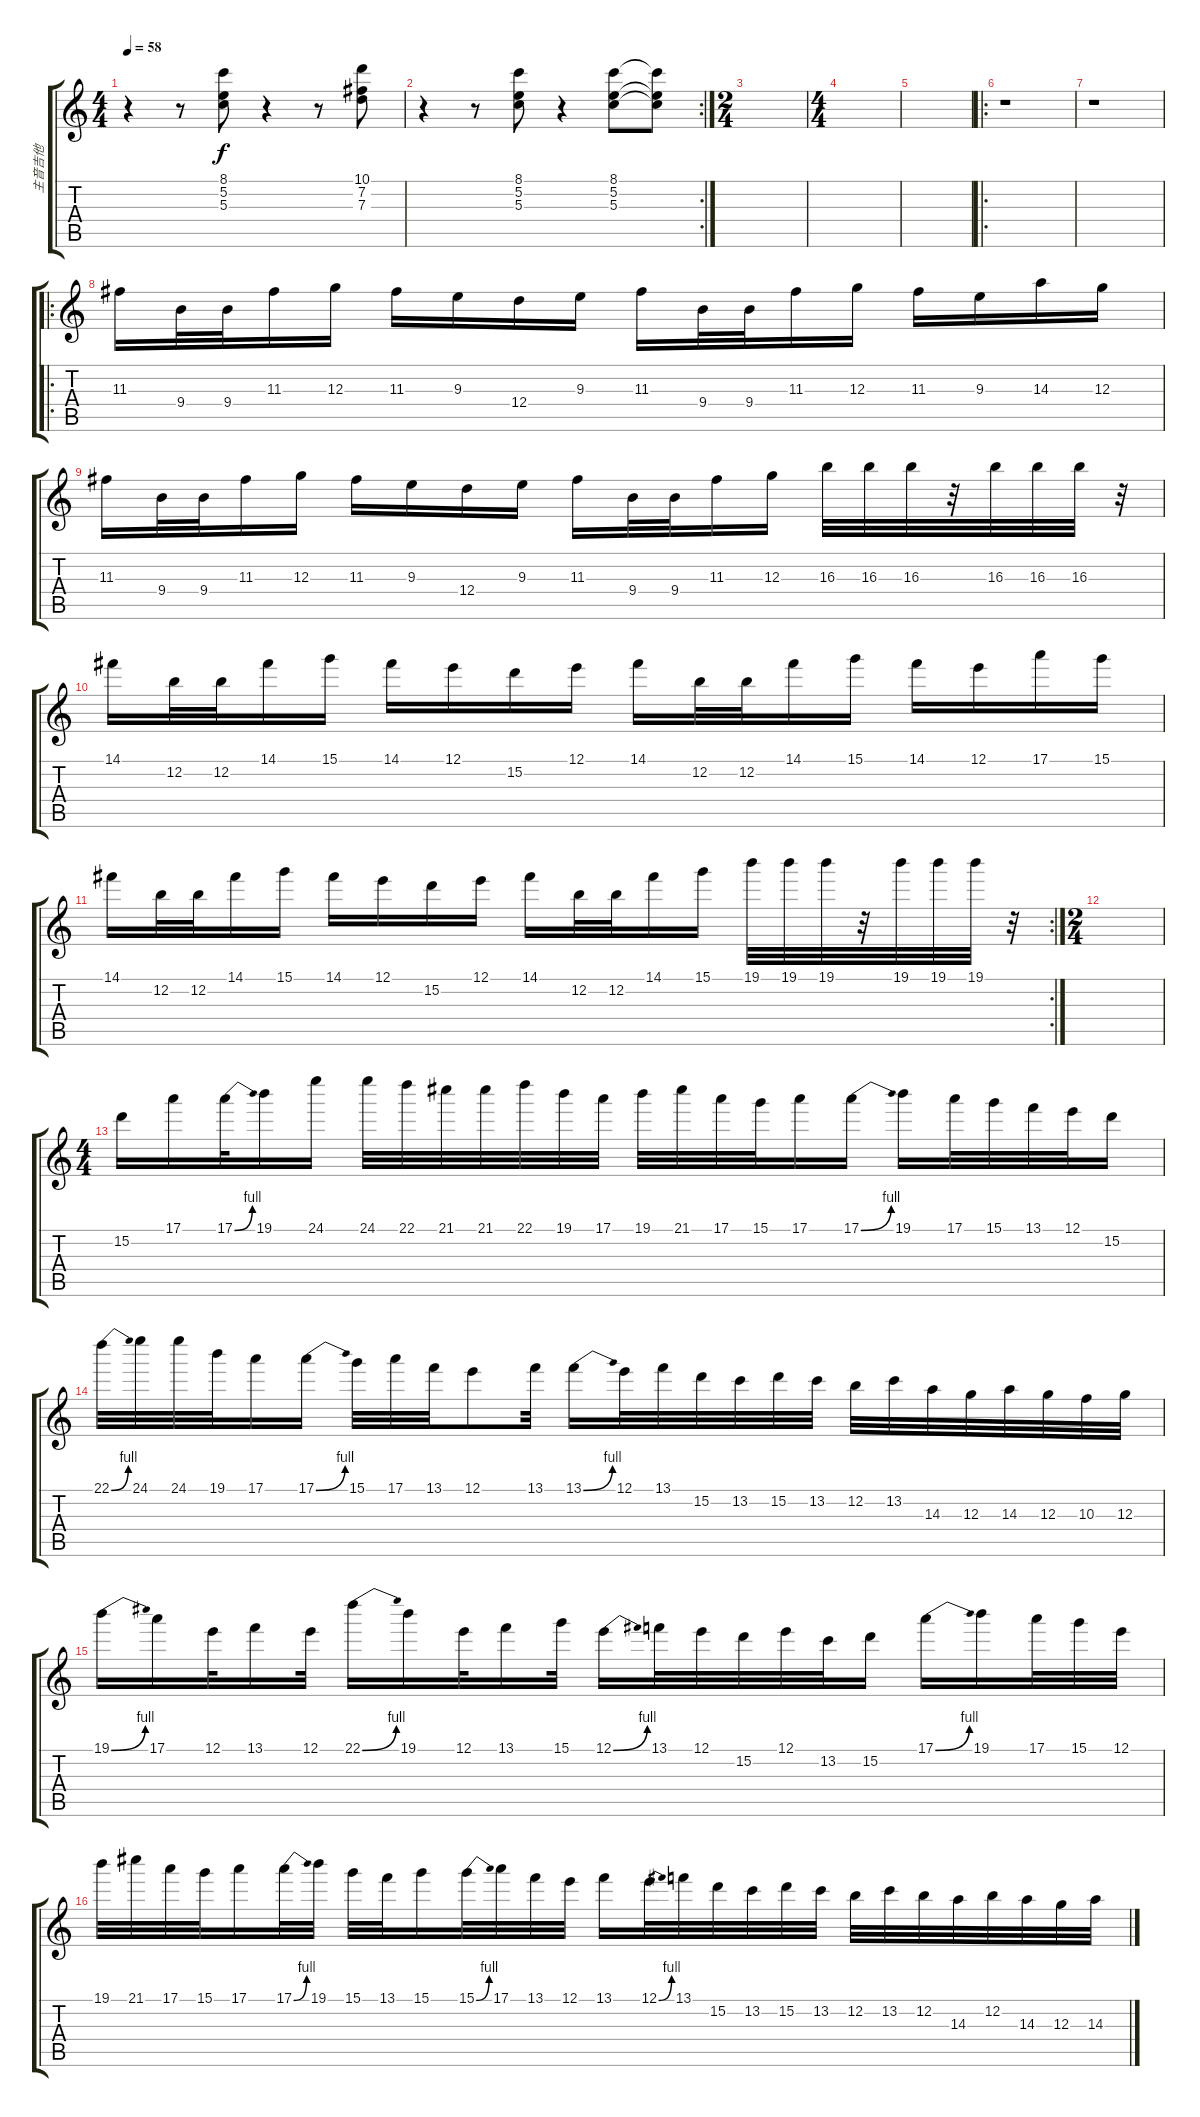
\track ("主音吉他" "主音吉他") {instrument distortionguitar}
\staff {score tabs}
\tuning (E4 B3 G3 D3 A2 E2) {hide}
\ts (4 4)
\tempo 58
\clef g2
\ks c
r.4{dy f instrument distortionguitar} r.8 (8.1 5.2 5.3).8 r.4 r.8 (10.1 7.2 7.3).8 |
\rc 2
r.4 r.8 (8.1 5.2 5.3).8 r.4 (8.1 5.2 5.3).8 (8.1{t} 5.2{t} 5.3{t}).8 |
\ts (2 4)
|
\ts (4 4)
|
|
\ro
r.1 |
r.1 |
\ro
11.3.16 9.4.32 9.4.32 11.3.16 12.3.16 11.3.16 9.3.16 12.4.16 9.3.16 11.3.16 9.4.32 9.4.32 11.3.16 12.3.16 11.3.16 9.3.16 14.3.16 12.3.16 |
11.3.16 9.4.32 9.4.32 11.3.16 12.3.16 11.3.16 9.3.16 12.4.16 9.3.16 11.3.16 9.4.32 9.4.32 11.3.16 12.3.16 16.3.32 16.3.32 16.3.32 r.32 16.3.32 16.3.32 16.3.32 r.32 |
14.1.16 12.2.32 12.2.32 14.1.16 15.1.16 14.1.16 12.1.16 15.2.16 12.1.16 14.1.16 12.2.32 12.2.32 14.1.16 15.1.16 14.1.16 12.1.16 17.1.16 15.1.16 |
\rc 2
14.1.16 12.2.32 12.2.32 14.1.16 15.1.16 14.1.16 12.1.16 15.2.16 12.1.16 14.1.16 12.2.32 12.2.32 14.1.16 15.1.16 19.1.32 19.1.32 19.1.32 r.32 19.1.32 19.1.32 19.1.32 r.32 |
\ts (2 4)
|
\ts (4 4)
15.2.16 17.1.16 17.1{be (bend 0 0 60 4)}.32 19.1.16 24.1.16 24.1.32 22.1.32 21.1.32 21.1.32 22.1.32 19.1.32 17.1.32 19.1.32 21.1.32 17.1.32 15.1.32 17.1.16 17.1{be (bend 0 0 60 4)}.16 19.1.16 17.1.32 15.1.32 13.1.32 12.1.32 15.2.16 |
22.1{be (bend 0 0 60 4)}.32 24.1.32 24.1.32 19.1.32 17.1.16 17.1{be (bend 0 0 60 4)}.16 15.1.32 17.1.32 13.1.32 12.1.8 13.1.32 13.1{be (bend 0 0 60 4)}.16 12.1.32 13.1.32 15.2.32 13.2.32 15.2.32 13.2.32 12.2.32 13.2.32 14.3.32 12.3.32 14.3.32 12.3.32 10.3.32 12.3.32 |
19.1{be (bend 0 0 60 4)}.16 17.1.16 12.1.32 13.1.16 12.1.32 22.1{be (bend 0 0 60 4)}.16 19.1.16 12.1.32 13.1.16 15.1.32 12.1{be (bend 0 0 60 4)}.16 13.1.32 12.1.32 15.2.32 12.1.32 13.2.32 15.2.16 17.1{be (bend 0 0 60 4)}.16 19.1.16 17.1.32 15.1.32 12.1.32 |
19.1.32 21.1.32 17.1.32 15.1.32 17.1.16 17.1{be (bend 0 0 60 4)}.32 19.1.32 15.1.32 13.1.32 15.1.16 15.1{be (bend 0 0 60 4)}.32 17.1.32 13.1.32 12.1.32 13.1.16 12.1{be (bend 0 0 60 4)}.32 13.1.32 15.2.32 13.2.32 15.2.32 13.2.32 12.2.32 13.2.32 12.2.32 14.3.32 12.2.32 14.3.32 12.3.32 14.3.32
